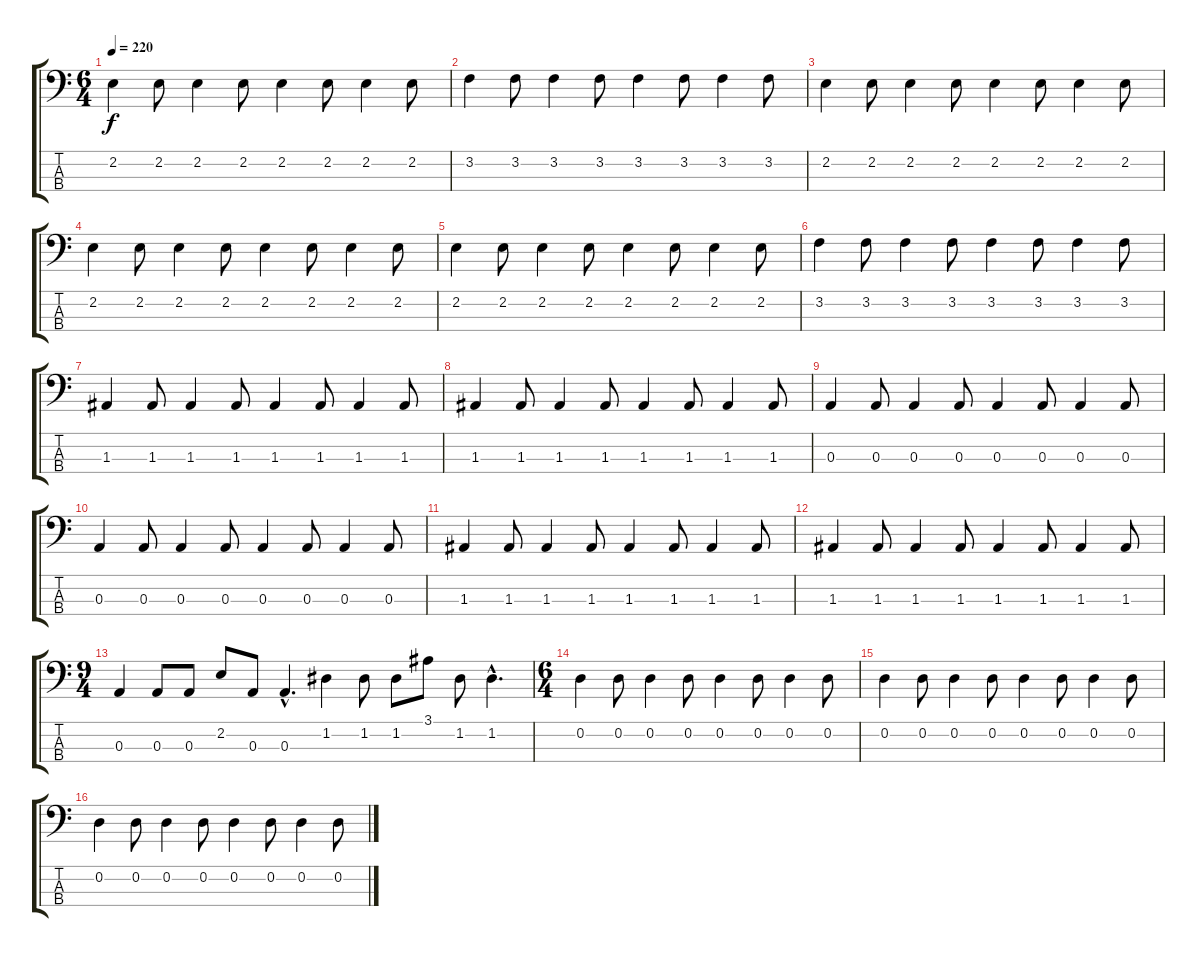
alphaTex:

\track "" {instrument electricbassfinger}
\staff {score tabs}
\tuning (G2 D2 A1 E1) {hide}
\ts (6 4)
\tempo 220
\clef f4
\ks c
2.2.4{dy f} 2.2.8 2.2.4 2.2.8 2.2.4 2.2.8 2.2.4 2.2.8 |
3.2.4 3.2.8 3.2.4 3.2.8 3.2.4 3.2.8 3.2.4 3.2.8 |
2.2.4 2.2.8 2.2.4 2.2.8 2.2.4 2.2.8 2.2.4 2.2.8 |
2.2.4 2.2.8 2.2.4 2.2.8 2.2.4 2.2.8 2.2.4 2.2.8 |
2.2.4 2.2.8 2.2.4 2.2.8 2.2.4 2.2.8 2.2.4 2.2.8 |
3.2.4 3.2.8 3.2.4 3.2.8 3.2.4 3.2.8 3.2.4 3.2.8 |
1.3.4 1.3.8 1.3.4 1.3.8 1.3.4 1.3.8 1.3.4 1.3.8 |
1.3.4 1.3.8 1.3.4 1.3.8 1.3.4 1.3.8 1.3.4 1.3.8 |
0.3.4 0.3.8 0.3.4 0.3.8 0.3.4 0.3.8 0.3.4 0.3.8 |
0.3.4 0.3.8 0.3.4 0.3.8 0.3.4 0.3.8 0.3.4 0.3.8 |
1.3.4 1.3.8 1.3.4 1.3.8 1.3.4 1.3.8 1.3.4 1.3.8 |
1.3.4 1.3.8 1.3.4 1.3.8 1.3.4 1.3.8 1.3.4 1.3.8 |
\ts (9 4)
0.3.4 0.3.8 0.3.8 2.2.8 0.3.8 0.3{hac}.4{d} 1.2.4 1.2.8 1.2.8 3.1.8 1.2.8 1.2{hac}.4{d} |
\ts (6 4)
0.2.4 0.2.8 0.2.4 0.2.8 0.2.4 0.2.8 0.2.4 0.2.8 |
0.2.4 0.2.8 0.2.4 0.2.8 0.2.4 0.2.8 0.2.4 0.2.8 |
0.2.4 0.2.8 0.2.4 0.2.8 0.2.4 0.2.8 0.2.4 0.2.8
